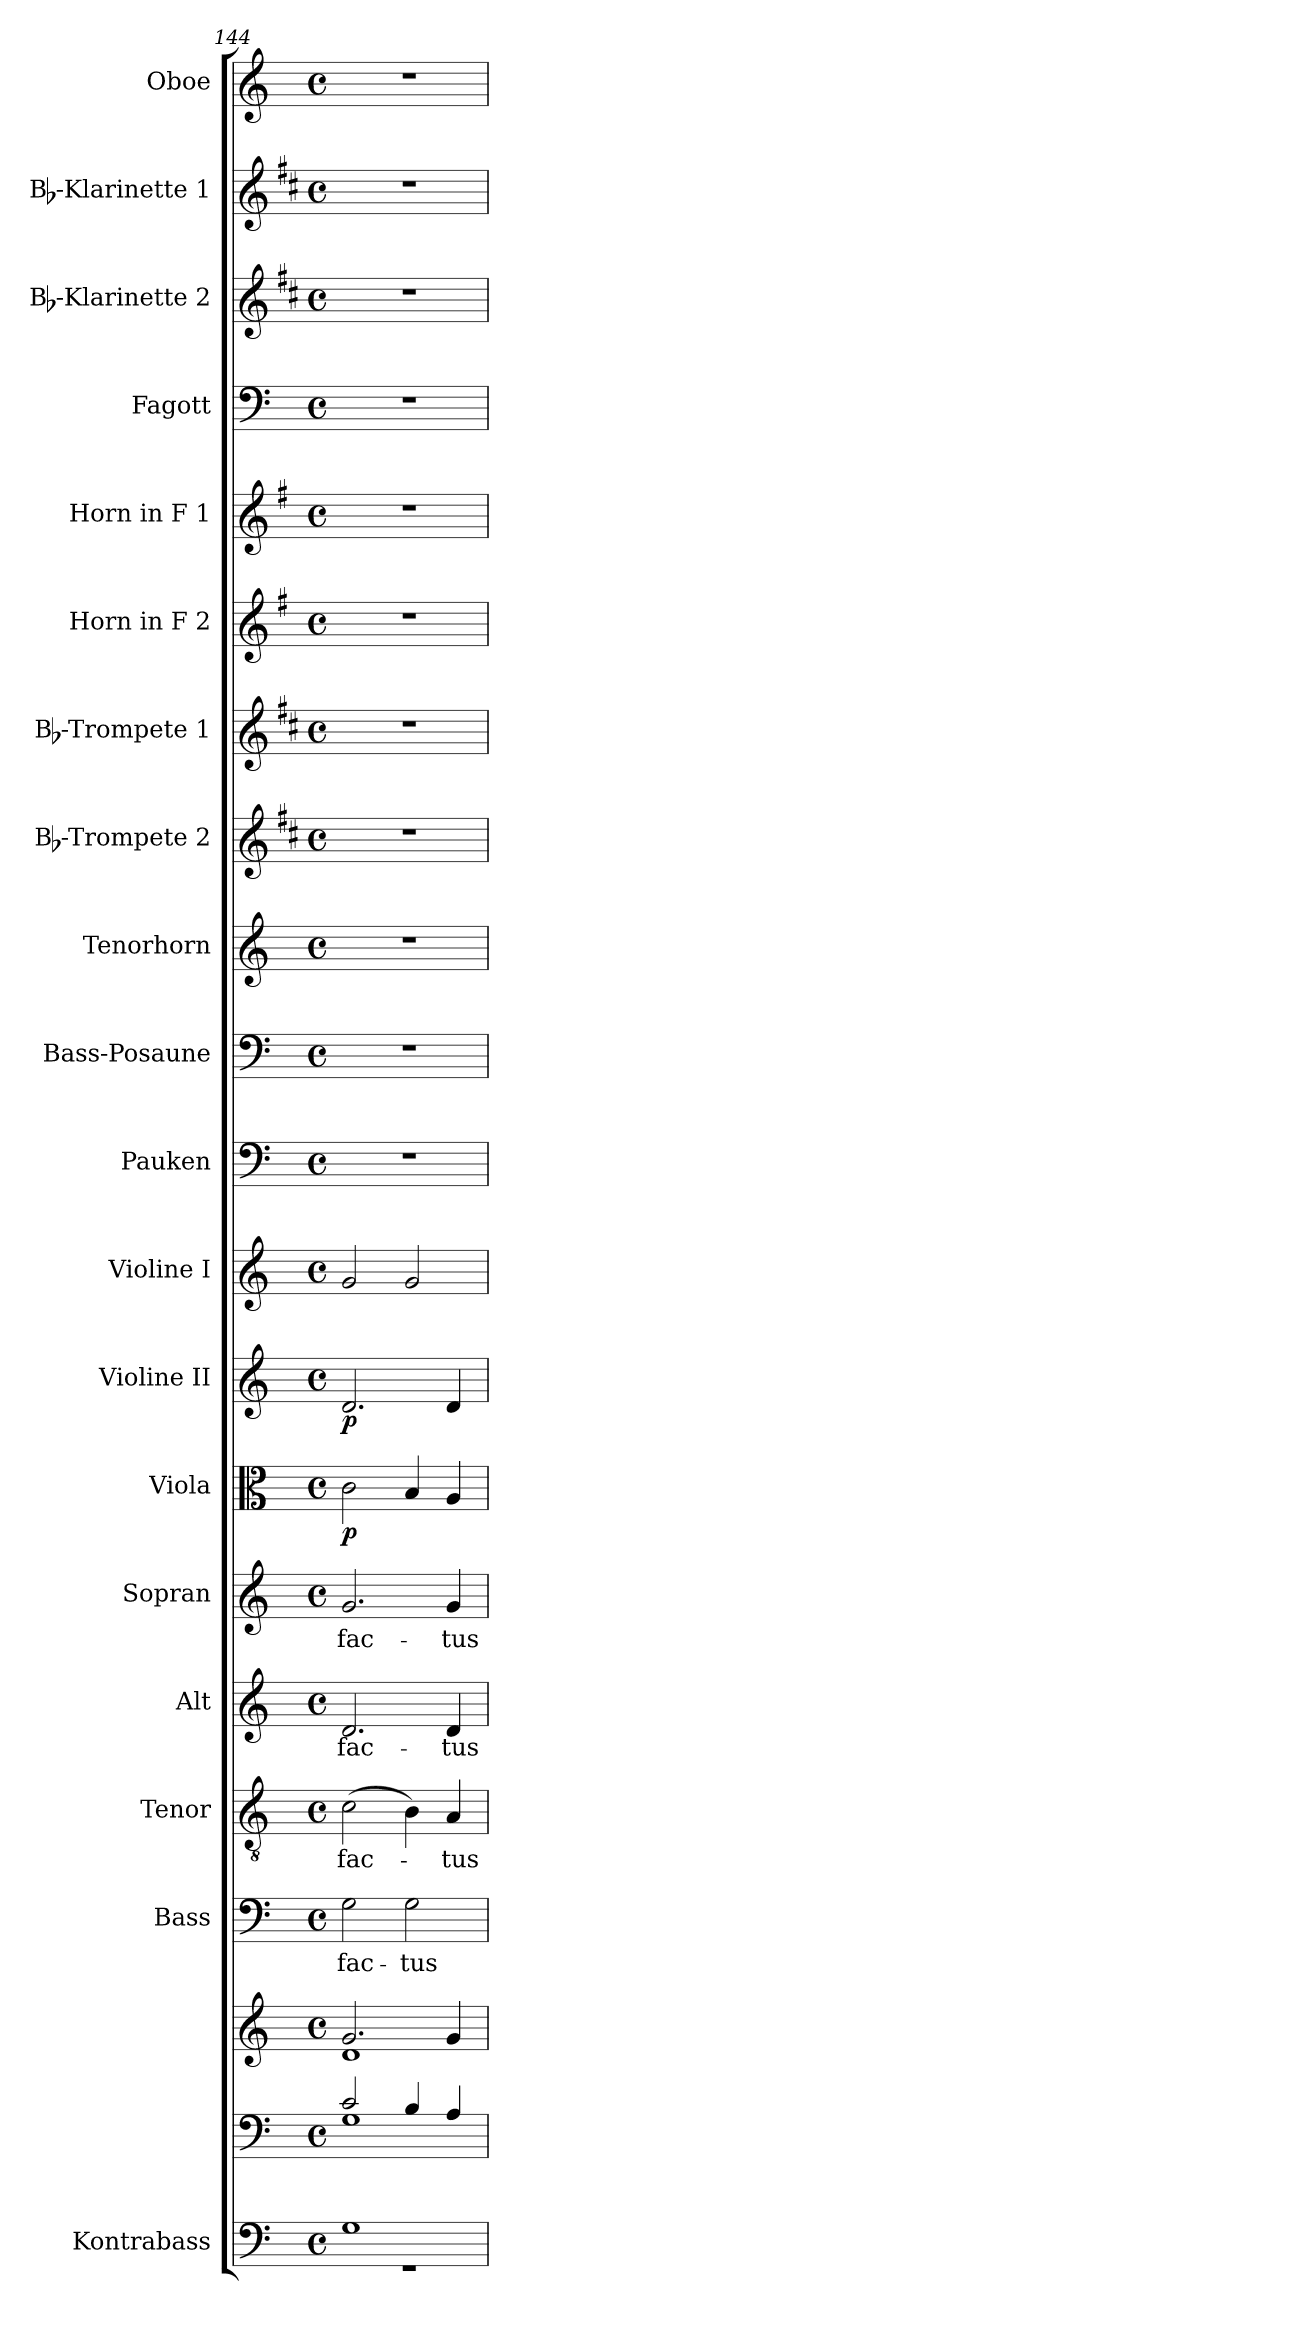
**kern	**kern	**kern	**kern	**text	**kern	**text	**kern	**text	**kern	**text	**kern	**dynam	**kern	**dynam	**kern	**kern	**kern	**kern	**kern	**kern	**kern	**kern	**kern	**kern	**kern	**kern
*part20	*part19	*part19	*part18	*part18	*part17	*part17	*part16	*part16	*part15	*part15	*part14	*part14	*part13	*part13	*part12	*part11	*part10	*part9	*part8	*part7	*part6	*part5	*part4	*part3	*part2	*part1
*staff21	*staff20	*staff19	*staff18	*staff18	*staff17	*staff17	*staff16	*staff16	*staff15	*staff15	*staff14	*staff14	*staff13	*staff13	*staff12	*staff11	*staff10	*staff9	*staff8	*staff7	*staff6	*staff5	*staff4	*staff3	*staff2	*staff1
*I"Kontrabass	*	*	*I"Bass	*	*I"Tenor	*	*I"Alt	*	*I"Sopran	*	*I"Viola	*	*I"Violine II	*	*I"Violine I	*I"Pauken	*I"Bass-Posaune	*I"Tenorhorn	*I"Bb-Trompete 2	*I"Bb-Trompete 1	*I"Horn in F 2	*I"Horn in F 1	*I"Fagott	*I"Bb-Klarinette 2	*I"Bb-Klarinette 1	*I"Oboe
*I'Kb.	*	*	*I'B.	*	*I'T.	*	*I'A.	*	*I'S.	*	*I'Vla.	*	*I'Vl. II	*	*I'Vl. I	*I'Pk.	*I'B. Pos.	*I'T. Hrn.	*I'Bb Trp. 2	*I'Bb Trp. 1	*	*	*I'Fg.	*I'Bb Kl. 2	*I'Bb Kl. 1	*I'Ob.
!!LO:PB:g=z
*clefF4	*clefF4	*clefG2	*clefF4	*	*clefGv2	*	*clefG2	*	*clefG2	*	*clefC3	*	*clefG2	*	*clefG2	*clefF4	*clefF4	*clefG2	*clefG2	*clefG2	*clefG2	*clefG2	*clefF4	*clefG2	*clefG2	*clefG2
*ITrd7c12	*	*	*	*	*	*	*	*	*	*	*	*	*	*	*	*	*	*ITrd8c14	*ITrd1c2	*ITrd1c2	*ITrd4c7	*ITrd4c7	*	*ITrd1c2	*ITrd1c2	*
*k[]	*k[]	*k[]	*k[]	*	*k[]	*	*k[]	*	*k[]	*	*k[]	*	*k[]	*	*k[]	*k[]	*k[]	*k[]	*k[]	*k[]	*k[]	*k[]	*k[]	*k[]	*k[]	*k[]
*C:	*C:	*C:	*C:	*	*C:	*	*C:	*	*C:	*	*C:	*	*C:	*	*C:	*C:	*C:	*C:	*C:	*C:	*C:	*C:	*C:	*C:	*C:	*C:
*M4/4	*M4/4	*M4/4	*M4/4	*	*M4/4	*	*M4/4	*	*M4/4	*	*M4/4	*	*M4/4	*	*M4/4	*M4/4	*M4/4	*M4/4	*M4/4	*M4/4	*M4/4	*M4/4	*M4/4	*M4/4	*M4/4	*M4/4
*met(c)	*met(c)	*met(c)	*met(c)	*	*met(c)	*	*met(c)	*	*met(c)	*	*met(c)	*	*met(c)	*	*met(c)	*met(c)	*met(c)	*met(c)	*met(c)	*met(c)	*met(c)	*met(c)	*met(c)	*met(c)	*met(c)	*met(c)
=144	=144	=144	=144	=144	=144	=144	=144	=144	=144	=144	=144	=144	=144	=144	=144	=144	=144	=144	=144	=144	=144	=144	=144	=144	=144	=144
*^	*^	*^	*	*	*	*	*	*	*	*	*	*	*	*	*	*	*	*	*	*	*	*	*	*	*	*
!	!	!	!	!	!	!	!LO:LY:b	!	!LO:LY:b	!	!LO:LY:b	!	!LO:LY:b	!	!LO:DY:b	!	!LO:DY:b	!	!	!	!	!	!	!	!	!	!	!	!
1GG	1rGG	2c!/	1G!	2.g!/	1d!	2G\	fac-	(>2c\	fac-	2.d/	fac-	2.g/	fac-	2c\	p	2.d/	p	2g/	1r	1r	1r	1r	1r	1r	1r	1r	1r	1r	1r
!	!	!	!	!	!	!	!LO:LY:b	!	!	!	!	!	!	!	!	!	!	!	!	!	!	!	!	!	!	!	!	!	!
.	.	4B!/	.	.	.	2G\	-tus	4B\)	.	.	.	.	.	4B/	.	.	.	2g/	.	.	.	.	.	.	.	.	.	.	.
!	!	!	!	!	!	!	!	!	!LO:LY:b	!	!LO:LY:b	!	!LO:LY:b	!	!	!	!	!	!	!	!	!	!	!	!	!	!	!	!
.	.	4A!/	.	4g!/	.	.	.	4A/	-tus	4d/	-tus	4g/	-tus	4A/	.	4d/	.	.	.	.	.	.	.	.	.	.	.	.	.
*v	*v	*	*	*	*	*	*	*	*	*	*	*	*	*	*	*	*	*	*	*	*	*	*	*	*	*	*	*	*
*	*v	*v	*	*	*	*	*	*	*	*	*	*	*	*	*	*	*	*	*	*	*	*	*	*	*	*	*	*
*	*	*v	*v	*	*	*	*	*	*	*	*	*	*	*	*	*	*	*	*	*	*	*	*	*	*	*	*
=	=	=	=	=	=	=	=	=	=	=	=	=	=	=	=	=	=	=	=	=	=	=	=	=	=	=
*-	*-	*-	*-	*-	*-	*-	*-	*-	*-	*-	*-	*-	*-	*-	*-	*-	*-	*-	*-	*-	*-	*-	*-	*-	*-	*-
